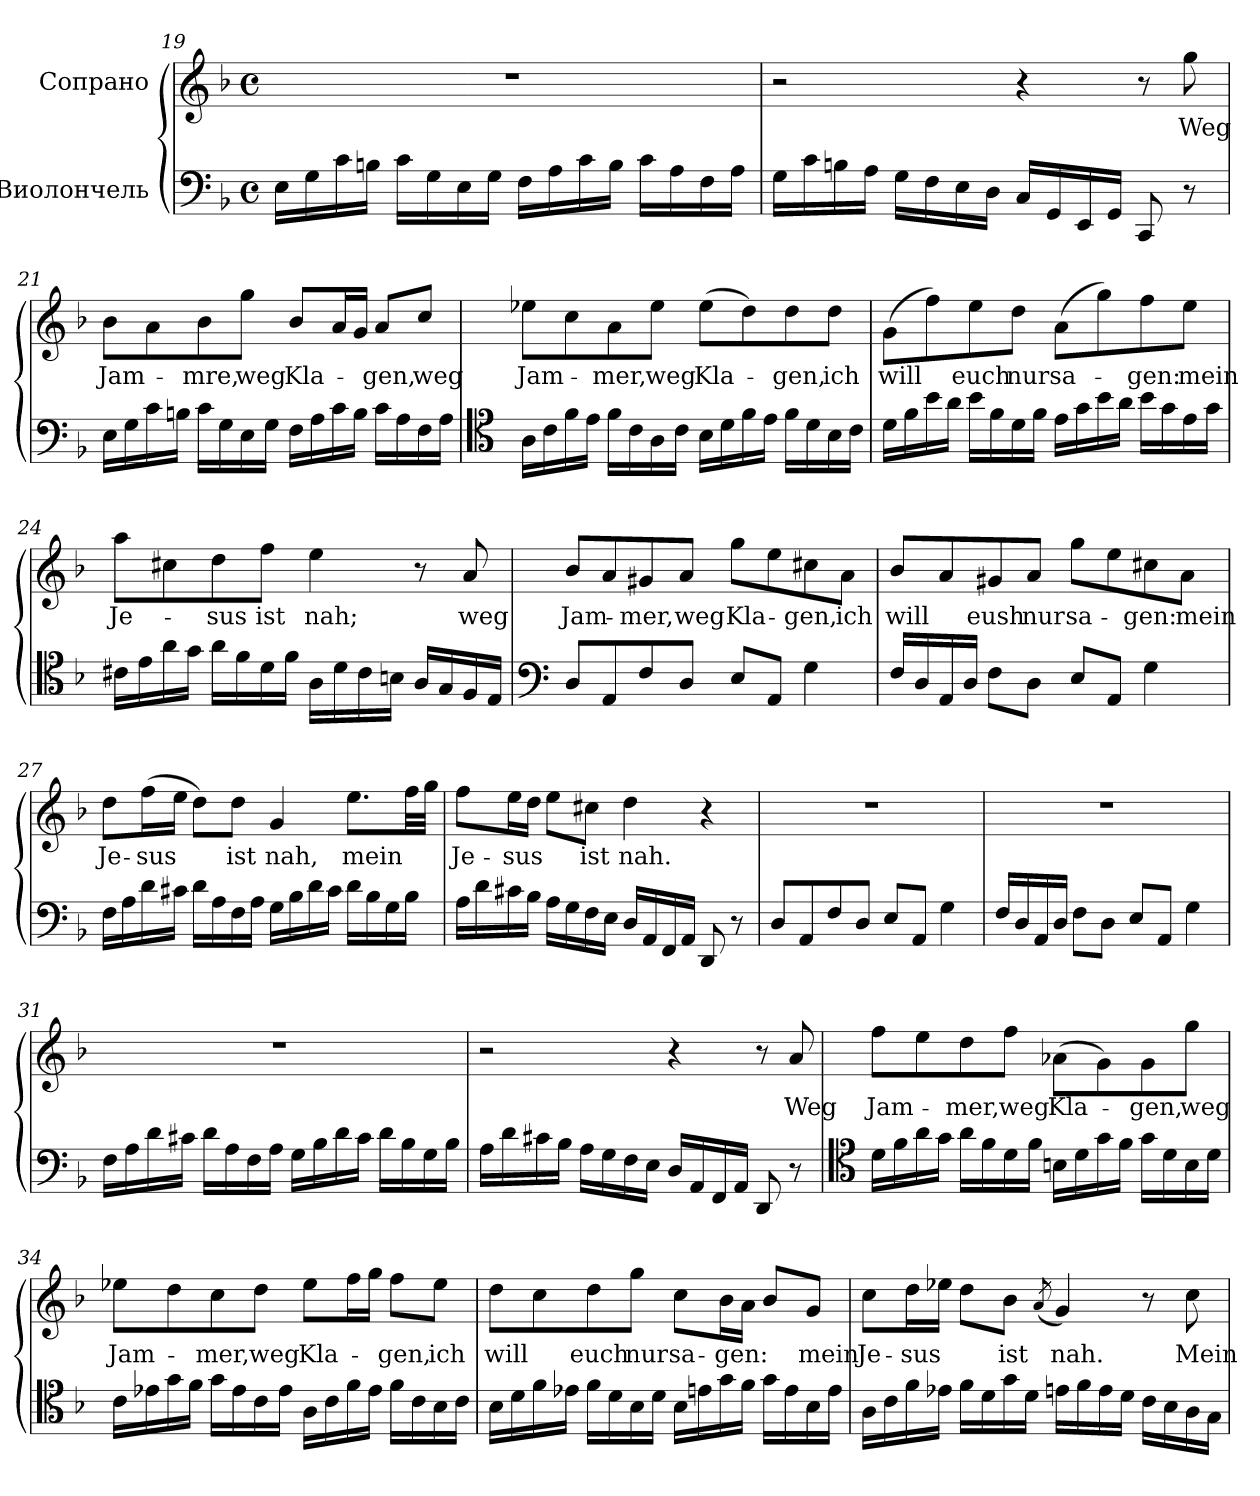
**kern	**kern	**text
*part2	*part1	*part1
*staff2	*staff1	*staff1
*I"Виолончель	*I"Сопрано	*
*clefF4	*clefG2	*
*k[b-]	*k[b-]	*
*M4/4	*M4/4	*
*met(c)	*met(c)	*
=19	=19	=19
16E\LL	1r	.
16G\	.	.
16c\	.	.
16Bn\JJ	.	.
16c\LL	.	.
16G\	.	.
16E\	.	.
16G\JJ	.	.
16F\LL	.	.
16A\	.	.
16c\	.	.
16B\JJ	.	.
16c\LL	.	.
16A\	.	.
16F\	.	.
16A\JJ	.	.
!!LO:PB:g=z
=20	=20	=20
16G\LL	2r	.
16c\	.	.
16Bn\	.	.
16A\JJ	.	.
16G\LL	.	.
16F\	.	.
16E\	.	.
16D\JJ	.	.
16C/LL	4r	.
16GG/	.	.
16EE/	.	.
16GG/JJ	.	.
8CC/	8r	.
!	!	!LO:LY:b
8r	8gg\	Weg
=21	=21	=21
!	!	!LO:LY:b
16E\LL	8b-\L	Jam-
16G\	.	.
16c\	8a\	.
16Bn\JJ	.	.
!	!	!LO:LY:b
16c\LL	8b-\	-mre,
16G\	.	.
!	!	!LO:LY:b
16E\	8gg\J	weg
16G\JJ	.	.
!	!	!LO:LY:b
16F\LL	8b-/L	Kla-
16A\	.	.
16c\	16a/L	.
16B\JJ	16g/JJ	.
!	!	!LO:LY:b
16c\LL	8a/L	-gen,
16A\	.	.
!	!	!LO:LY:b
16F\	8cc/J	weg
16A\JJ	.	.
=22	=22	=22
*clefC4	*	*
!	!	!LO:LY:b
16A\LL	8ee-X\L	Jam-
16c\	.	.
16f\	8cc\	.
16e\JJ	.	.
!	!	!LO:LY:b
16f\LL	8a\	-mer,
16c\	.	.
!	!	!LO:LY:b
16A\	8ee-\J	weg
16c\JJ	.	.
!	!	!LO:LY:b
16B-\LL	(8ee-\L	Kla-
16d\	.	.
16f\	8dd\)	.
16e\JJ	.	.
!	!	!LO:LY:b
16f\LL	8dd\	-gen,
16d\	.	.
!	!	!LO:LY:b
16B-\	8dd\J	ich
16c\JJ	.	.
!!LO:LB:g=z
=23	=23	=23
!	!	!LO:LY:b
16d\LL	(8g\L	will
16f\	.	.
16b-\	8ff\)	.
16a\JJ	.	.
!	!	!LO:LY:b
16b-\LL	8ee\	euch
16f\	.	.
!	!	!LO:LY:b
16d\	8dd\J	nur
16f\JJ	.	.
!	!	!LO:LY:b
16e\LL	(8a\L	sa-
16g\	.	.
16b-\	8gg\)	.
16a\JJ	.	.
!	!	!LO:LY:b
16b-\LL	8ff\	-gen:
16g\	.	.
!	!	!LO:LY:b
16e\	8ee\J	mein
16g\JJ	.	.
=24	=24	=24
!	!	!LO:LY:b
16c#X\LL	8aa\L	Je-
16e\	.	.
16a\	8cc#X\	.
16g\JJ	.	.
!	!	!LO:LY:b
16a\LL	8dd\	-sus
16f\	.	.
!	!	!LO:LY:b
16d\	8ff\J	ist
16f\JJ	.	.
!	!	!LO:LY:b
16A\LL	4ee\	nah;
16d\	.	.
16c#\	.	.
16Bn\JJ	.	.
16A/LL	8r	.
16G/	.	.
!	!	!LO:LY:b
16F/	8a/	weg
16E/JJ	.	.
=25	=25	=25
*clefF4	*	*
!	!	!LO:LY:b
8D/L	8b-/L	Jam-
8AA/	8a/	.
!	!	!LO:LY:b
8F/	8g#X/	-mer,
!	!	!LO:LY:b
8D/J	8a/J	weg
!	!	!LO:LY:b
8E/L	8gg\L	Kla-
8AA/J	8ee\	.
!	!	!LO:LY:b
4G\	8cc#X\	-gen,
!	!	!LO:LY:b
.	8a\J	ich
!!LO:LB:g=z
=26	=26	=26
!	!	!LO:LY:b
16F/LL	8b-/L	will
16D/	.	.
16AA/	8a/	.
16D/JJ	.	.
!	!	!LO:LY:b
8F\L	8g#X/	eush
!	!	!LO:LY:b
8D\J	8a/J	nur
!	!	!LO:LY:b
8E/L	8gg\L	sa-
8AA/J	8ee\	.
!	!	!LO:LY:b
4G\	8cc#X\	-gen:
!	!	!LO:LY:b
.	8a\J	mein
=27	=27	=27
!	!	!LO:LY:b
16F\LL	8dd\L	Je-
16A\	.	.
!	!	!LO:LY:b
16d\	(16ff\L	-sus
16c#X\JJ	16ee\JJ	.
16d\LL	8dd\L)	.
16A\	.	.
!	!	!LO:LY:b
16F\	8dd\J	ist
16A\JJ	.	.
!	!	!LO:LY:b
16G\LL	4g/	nah,
16B-\	.	.
16d\	.	.
16c#\JJ	.	.
!	!	!LO:LY:b
16d\LL	8.ee\L	mein
16B-\	.	.
16G\	.	.
16B-\JJ	32ff\LL	.
.	32gg\JJJ	.
=28	=28	=28
!	!	!LO:LY:b
16A\LL	8ff\L	Je-
16d\	.	.
!	!	!LO:LY:b
16c#X\	16ee\L	-sus
16B-\JJ	16dd\JJ	.
16A\LL	8ee\L	.
16G\	.	.
!	!	!LO:LY:b
16F\	8cc#X\J	ist
16E\JJ	.	.
!	!	!LO:LY:b
16D/LL	4dd\	nah.
16AA/	.	.
16FF/	.	.
16AA/JJ	.	.
8DD/	4r	.
8r	.	.
!!LO:LB:g=z
=29	=29	=29
8D/L	1r	.
8AA/	.	.
8F/	.	.
8D/J	.	.
8E/L	.	.
8AA/J	.	.
4G\	.	.
=30	=30	=30
16F/LL	1r	.
16D/	.	.
16AA/	.	.
16D/JJ	.	.
8F\L	.	.
8D\J	.	.
8E/L	.	.
8AA/J	.	.
4G\	.	.
=31	=31	=31
16F\LL	1r	.
16A\	.	.
16d\	.	.
16c#X\JJ	.	.
16d\LL	.	.
16A\	.	.
16F\	.	.
16A\JJ	.	.
16G\LL	.	.
16B-\	.	.
16d\	.	.
16c#\JJ	.	.
16d\LL	.	.
16B-\	.	.
16G\	.	.
16B-\JJ	.	.
=32	=32	=32
16A\LL	2r	.
16d\	.	.
16c#X\	.	.
16B-\JJ	.	.
16A\LL	.	.
16G\	.	.
16F\	.	.
16E\JJ	.	.
16D/LL	4r	.
16AA/	.	.
16FF/	.	.
16AA/JJ	.	.
8DD/	8r	.
!	!	!LO:LY:b
8r	8a/	Weg
!!LO:LB:g=z
=33	=33	=33
*clefC4	*	*
!	!	!LO:LY:b
16d\LL	8ff\L	Jam-
16f\	.	.
16a\	8ee\	.
16g\JJ	.	.
!	!	!LO:LY:b
16a\LL	8dd\	-mer,
16f\	.	.
!	!	!LO:LY:b
16d\	8ff\J	weg
16f\JJ	.	.
!	!	!LO:LY:b
16Bn\LL	(8a-X\L	Kla-
16d\	.	.
16g\	8g\)	.
16f\JJ	.	.
!	!	!LO:LY:b
16g\LL	8g\	-gen,
16d\	.	.
!	!	!LO:LY:b
16B\	8gg\J	weg
16d\JJ	.	.
=34	=34	=34
!	!	!LO:LY:b
16c\LL	8ee-X\L	Jam-
16e-X\	.	.
16g\	8dd\	.
16f\JJ	.	.
!	!	!LO:LY:b
16g\LL	8cc\	-mer,
16e-\	.	.
!	!	!LO:LY:b
16c\	8dd\J	weg
16e-\JJ	.	.
!	!	!LO:LY:b
16A\LL	8ee-\L	Kla-
16c\	.	.
16f\	16ff\L	.
16e-\JJ	16gg\JJ	.
!	!	!LO:LY:b
16f\LL	8ff\L	-gen,
16c\	.	.
!	!	!LO:LY:b
16B-\	8ee-\J	ich
16c\JJ	.	.
!!LO:LB:g=z
=35	=35	=35
!	!	!LO:LY:b
16B-\LL	8dd\L	will
16d\	.	.
16f\	8cc\	.
16e-X\JJ	.	.
!	!	!LO:LY:b
16f\LL	8dd\	euch
16d\	.	.
!	!	!LO:LY:b
16B-\	8gg\J	nur
16d\JJ	.	.
!	!	!LO:LY:b
16B-\LL	8cc\L	sa-
16en\	.	.
!	!	!LO:LY:b
16g\	16b-\L	-gen:
16f\JJ	16a\JJ	.
16g\LL	8b-/L	.
16e\	.	.
!	!	!LO:LY:b
16B-\	8g/J	mein
16e\JJ	.	.
=36	=36	=36
!	!	!LO:LY:b
16A\LL	8cc\L	Je-
16c\	.	.
!	!	!LO:LY:b
16f\	16dd\L	-sus
16e-X\JJ	16ee-X\JJ	.
16f\LL	8dd\L	.
16d\	.	.
!	!	!LO:LY:b
16g\	8b-\J	ist
16d\JJ	.	.
.	(8qa/	.
!	!	!LO:LY:b
16en\LL	4g/)	nah.
16f\	.	.
16e\	.	.
16d\JJ	.	.
16c\LL	8r	.
16B-\	.	.
!	!	!LO:LY:b
16A\	8cc\	Mein
16G\JJ	.	.
=	=	=
*-	*-	*-
